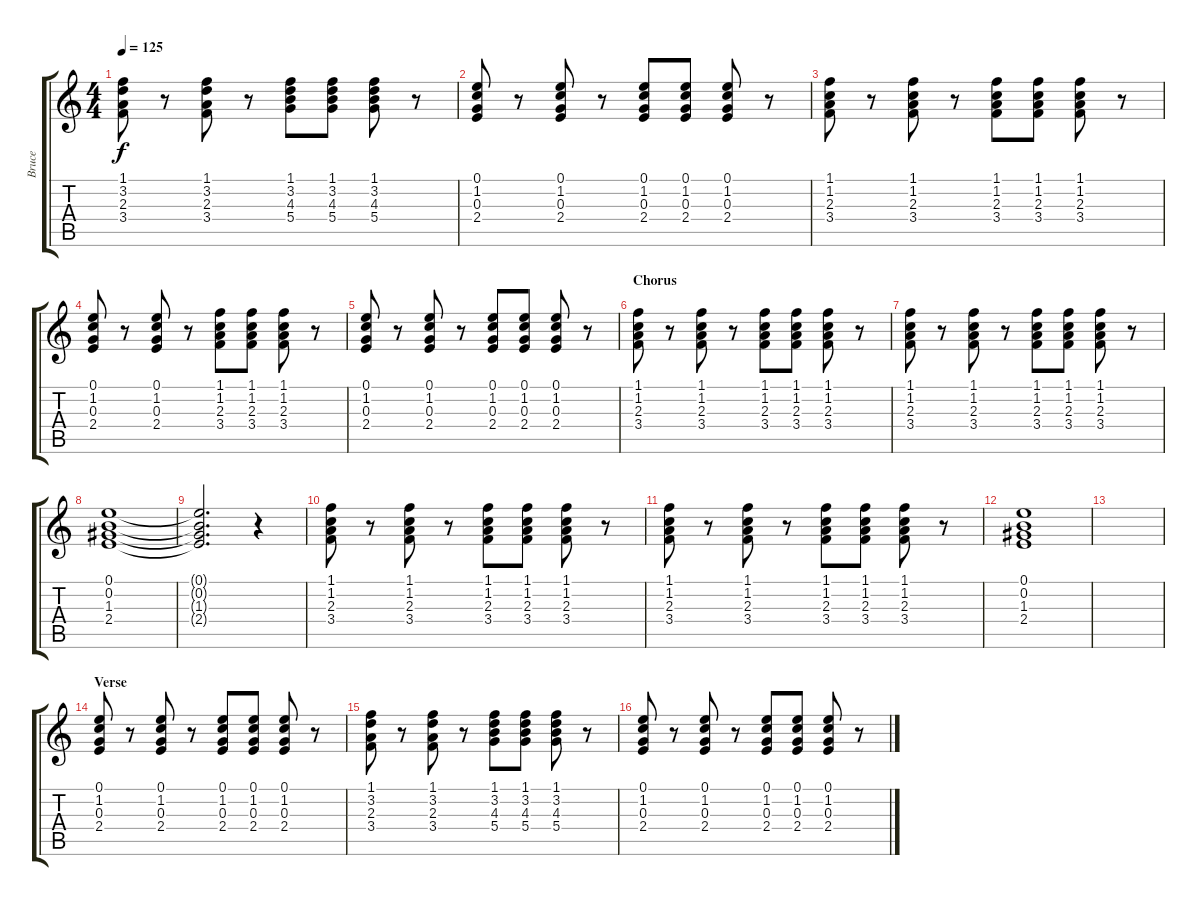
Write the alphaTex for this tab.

\track ("Bruce" "Bruce") {instrument acousticguitarsteel}
\staff {score tabs}
\tuning (E4 B3 G3 D3 A2 E2) {hide}
\ts (4 4)
\tempo 125
\clef g2
\ks c
(1.1 3.2 2.3 3.4).8{dy f} r.8 (1.1 3.2 2.3 3.4).8 r.8 (1.1 3.2 4.3 5.4).8 (1.1 3.2 4.3 5.4).8 (1.1 3.2 4.3 5.4).8 r.8 |
(0.1 1.2 0.3 2.4).8 r.8 (0.1 1.2 0.3 2.4).8 r.8 (0.1 1.2 0.3 2.4).8 (0.1 1.2 0.3 2.4).8 (0.1 1.2 0.3 2.4).8 r.8 |
(1.1 1.2 2.3 3.4).8 r.8 (1.1 1.2 2.3 3.4).8 r.8 (1.1 1.2 2.3 3.4).8 (1.1 1.2 2.3 3.4).8 (1.1 1.2 2.3 3.4).8 r.8 |
(0.1 1.2 0.3 2.4).8 r.8 (0.1 1.2 0.3 2.4).8 r.8 (1.1 1.2 2.3 3.4).8 (1.1 1.2 2.3 3.4).8 (1.1 1.2 2.3 3.4).8 r.8 |
(0.1 1.2 0.3 2.4).8 r.8 (0.1 1.2 0.3 2.4).8 r.8 (0.1 1.2 0.3 2.4).8 (0.1 1.2 0.3 2.4).8 (0.1 1.2 0.3 2.4).8 r.8 |
\section ("" "Chorus")
(1.1 1.2 2.3 3.4).8 r.8 (1.1 1.2 2.3 3.4).8 r.8 (1.1 1.2 2.3 3.4).8 (1.1 1.2 2.3 3.4).8 (1.1 1.2 2.3 3.4).8 r.8 |
(1.1 1.2 2.3 3.4).8 r.8 (1.1 1.2 2.3 3.4).8 r.8 (1.1 1.2 2.3 3.4).8 (1.1 1.2 2.3 3.4).8 (1.1 1.2 2.3 3.4).8 r.8 |
(0.1 0.2 1.3 2.4).1{volume 12} |
(0.1{t} 0.2{t} 1.3{t} 2.4{t}).2{d} r.4 |
(1.1 1.2 2.3 3.4).8{volume 9} r.8 (1.1 1.2 2.3 3.4).8 r.8 (1.1 1.2 2.3 3.4).8 (1.1 1.2 2.3 3.4).8 (1.1 1.2 2.3 3.4).8 r.8 |
(1.1 1.2 2.3 3.4).8 r.8 (1.1 1.2 2.3 3.4).8 r.8 (1.1 1.2 2.3 3.4).8 (1.1 1.2 2.3 3.4).8 (1.1 1.2 2.3 3.4).8 r.8 |
(0.1 0.2 1.3 2.4).1{volume 12} |
|
\section ("" "Verse")
(0.1 1.2 0.3 2.4).8 r.8 (0.1 1.2 0.3 2.4).8 r.8 (0.1 1.2 0.3 2.4).8 (0.1 1.2 0.3 2.4).8 (0.1 1.2 0.3 2.4).8 r.8 |
(1.1 3.2 2.3 3.4).8 r.8 (1.1 3.2 2.3 3.4).8 r.8 (1.1 3.2 4.3 5.4).8 (1.1 3.2 4.3 5.4).8 (1.1 3.2 4.3 5.4).8 r.8 |
(0.1 1.2 0.3 2.4).8 r.8 (0.1 1.2 0.3 2.4).8 r.8 (0.1 1.2 0.3 2.4).8 (0.1 1.2 0.3 2.4).8 (0.1 1.2 0.3 2.4).8 r.8
